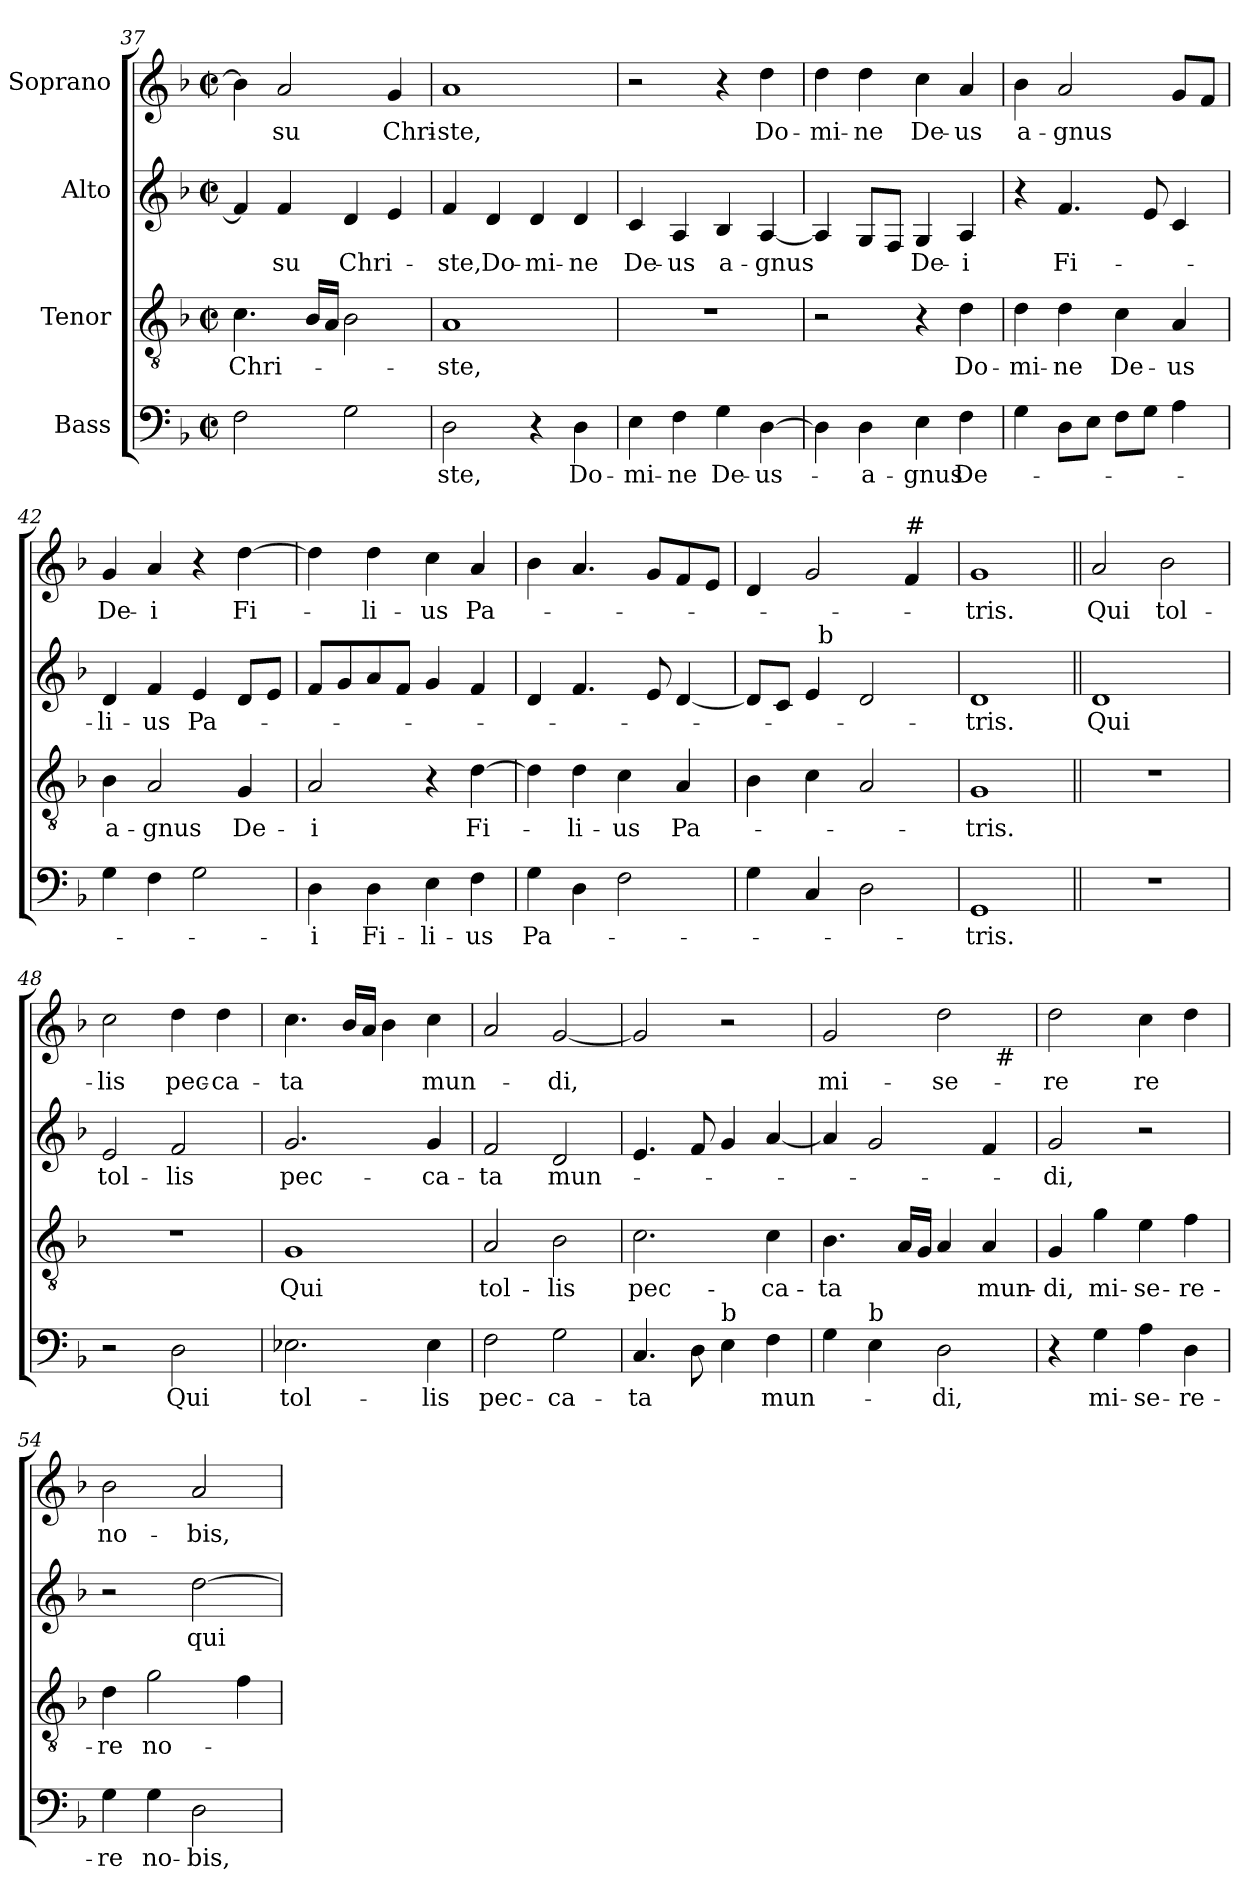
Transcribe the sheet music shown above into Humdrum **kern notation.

**kern	**text	**kern	**text	**kern	**text	**kern	**text
*part4	*part4	*part3	*part3	*part2	*part2	*part1	*part1
*staff4	*staff4	*staff3	*staff3	*staff2	*staff2	*staff1	*staff1
*I"Bass	*	*I"Tenor	*	*I"Alto	*	*I"Soprano	*
!!LO:PB:g=z
*clefF4	*	*clefGv2	*	*clefG2	*	*clefG2	*
*k[b-]	*	*k[b-]	*	*k[b-]	*	*k[b-]	*
*F:	*	*F:	*	*F:	*	*F:	*
*M2/2	*	*M2/2	*	*M2/2	*	*M2/2	*
*met(c|)	*	*met(c|)	*	*met(c|)	*	*met(c|)	*
=37	=37	=37	=37	=37	=37	=37	=37
2F\	.	4.c\	Chri-	4f/]	.	4b-\]	.
.	.	.	.	4f/	-su	2a/	-su
.	.	16B-/LL	.	.	.	.	.
.	.	16A/JJ	.	.	.	.	.
2G\	.	2B-\	.	4d/	Chri-	.	.
.	.	.	.	4e/	.	4g/	Chri-
=38	=38	=38	=38	=38	=38	=38	=38
2D\	-ste,	1A	-ste,	4f/	-ste,	1a	-ste,
.	.	.	.	4d/	Do-	.	.
4r	.	.	.	4d/	-mi-	.	.
4D\	Do-	.	.	4d/	-ne	.	.
=39	=39	=39	=39	=39	=39	=39	=39
4E\	-mi-	1r	.	4c/	De-	2r	.
4F\	-ne	.	.	4A/	-us	.	.
4G\	De-	.	.	4B-/	a-	4r	.
[4D\	-us-	.	.	[4A/	-gnus	4dd\	Do-
=40	=40	=40	=40	=40	=40	=40	=40
4D\]	.	2r	.	4A/]	.	4dd\	-mi-
4D\	-a-	.	.	8G/L	.	4dd\	-ne
.	.	.	.	8F/J	.	.	.
4E\	-gnus	4r	.	4G/	De-	4cc\	De-
4F\	De-	4d\	Do-	4A/	-i	4a/	-us
=41	=41	=41	=41	=41	=41	=41	=41
4G\	.	4d\	-mi-	4r	.	4b-\	a-
8D\L	.	4d\	-ne	4.f/	Fi-	2a/	-gnus
8E\J	.	.	.	.	.	.	.
8F\L	.	4c\	De-	.	.	.	.
8G\J	.	.	.	8e/	.	.	.
4A\	.	4A/	-us	4c/	.	8g/L	.
.	.	.	.	.	.	8f/J	.
=42	=42	=42	=42	=42	=42	=42	=42
4G\	.	4B-\	a-	4d/	-li-	4g/	De-
4F\	.	2A/	-gnus	4f/	-us	4a/	-i
2G\	.	.	.	4e/	Pa-	4r	.
.	.	4G/	De-	8d/L	.	[4dd\	Fi-
.	.	.	.	8e/J	.	.	.
!!LO:LB:g=z
=43	=43	=43	=43	=43	=43	=43	=43
4D\	-i	2A/	-i	8f/L	.	4dd\]	.
.	.	.	.	8g/	.	.	.
4D\	Fi-	.	.	8a/	.	4dd\	-li-
.	.	.	.	8f/J	.	.	.
4E\	-li-	4r	.	4g/	.	4cc\	-us
4F\	-us	[4d\	Fi-	4f/	.	4a/	Pa-
=44	=44	=44	=44	=44	=44	=44	=44
4G\	Pa-	4d\]	.	4d/	.	4b-\	.
4D\	.	4d\	-li-	4.f/	.	4.a/	.
2F\	.	4c\	-us	.	.	.	.
.	.	.	.	8e/	.	8g/L	.
.	.	4A/	Pa-	[4d/	.	8f/	.
.	.	.	.	.	.	8e/J	.
=45	=45	=45	=45	=45	=45	=45	=45
*	*	*	*	*^	*	*	*
4G\	.	4B-\	.	8d/L]	4ryy	.	4d/	.
.	.	.	.	8c/J	.	.	.	.
4C/	.	4c\	.	4e/	32ryy	.	2g/	.
!	!	!	!	!	!LO:TX:a:t=b	!	!	!
.	.	.	.	.	2ryy	.	.	.
2D\	.	2A/	.	2d/	.	.	.	.
!	!	!	!	!	!	!	!LO:TX:a:t=#	!
.	.	.	.	.	.	.	4f/	.
.	.	.	.	.	8..ryy	.	.	.
*	*	*	*	*v	*v	*	*	*
=46	=46	=46	=46	=46	=46	=46	=46
1GG	-tris.	1G	-tris.	1d	-tris.	1g	-tris.
=47||	=47||	=47||	=47||	=47||	=47||	=47||	=47||
1r	.	1r	.	1d	Qui	2a/	Qui
.	.	.	.	.	.	2b-\	tol-
=48	=48	=48	=48	=48	=48	=48	=48
2r	.	1r	.	2e/	tol-	2cc\	-lis
2D\	Qui	.	.	2f/	-lis	4dd\	pec-
.	.	.	.	.	.	4dd\	-ca-
!!LO:LB:g=z
=49	=49	=49	=49	=49	=49	=49	=49
2.E-X\	tol-	1G	Qui	2.g/	pec-	4.cc\	-ta
.	.	.	.	.	.	16b-/LL	.
.	.	.	.	.	.	16a/JJ	.
.	.	.	.	.	.	4b-\	.
4E-\	-lis	.	.	4g/	-ca-	4cc\	mun-
=50	=50	=50	=50	=50	=50	=50	=50
2F\	pec-	2A/	tol-	2f/	-ta	2a/	.
2G\	-ca-	2B-\	-lis	2d/	mun-	[2g/	-di,
=51	=51	=51	=51	=51	=51	=51	=51
4.C/	-ta	2.c\	pec-	4.e/	.	2g/]	.
8D\	.	.	.	8f/	.	.	.
!LO:TX:a:t=b	!	!	!	!	!	!	!
4E\	.	.	.	4g/	.	2r	.
4F\	mun-	4c\	-ca-	[4a/	.	.	.
=52	=52	=52	=52	=52	=52	=52	=52
*	*	*	*	*	*	*^	*
4G\	.	4.B-\	-ta	4a/]	.	2g/	2ryy	mi-
!LO:TX:a:t=b	!	!	!	!	!	!	!	!
4E\	.	.	.	2g/	.	.	.	.
.	.	16A/LL	.	.	.	.	.	.
.	.	16G/JJ	.	.	.	.	.	.
2D\	-di,	4A/	.	.	.	2dd\	4ryy	-se-
.	.	4A/	mun-	4f/	.	.	32ryy	.
!	!	!	!	!	!	!	!LO:TX:b:t=#	!
.	.	.	.	.	.	.	8..ryy	.
*	*	*	*	*	*	*v	*v	*
=53	=53	=53	=53	=53	=53	=53	=53
4r	.	4G/	-di,	2g/	-di,	2dd\	-re
4G\	mi-	4g\	mi-	.	.	.	.
4A\	-se-	4e\	-se-	2r	.	4cc\	re
4D\	-re-	4f\	-re-	.	.	4dd\	.
=54	=54	=54	=54	=54	=54	=54	=54
4G\	-re	4d\	-re	2r	.	2b-\	no-
4G\	no-	2g\	no-	.	.	.	.
2D\	-bis,	.	.	[2dd\	qui-	2a/	-bis,
.	.	4f\	.	.	.	.	.
=	=	=	=	=	=	=	=
*-	*-	*-	*-	*-	*-	*-	*-
